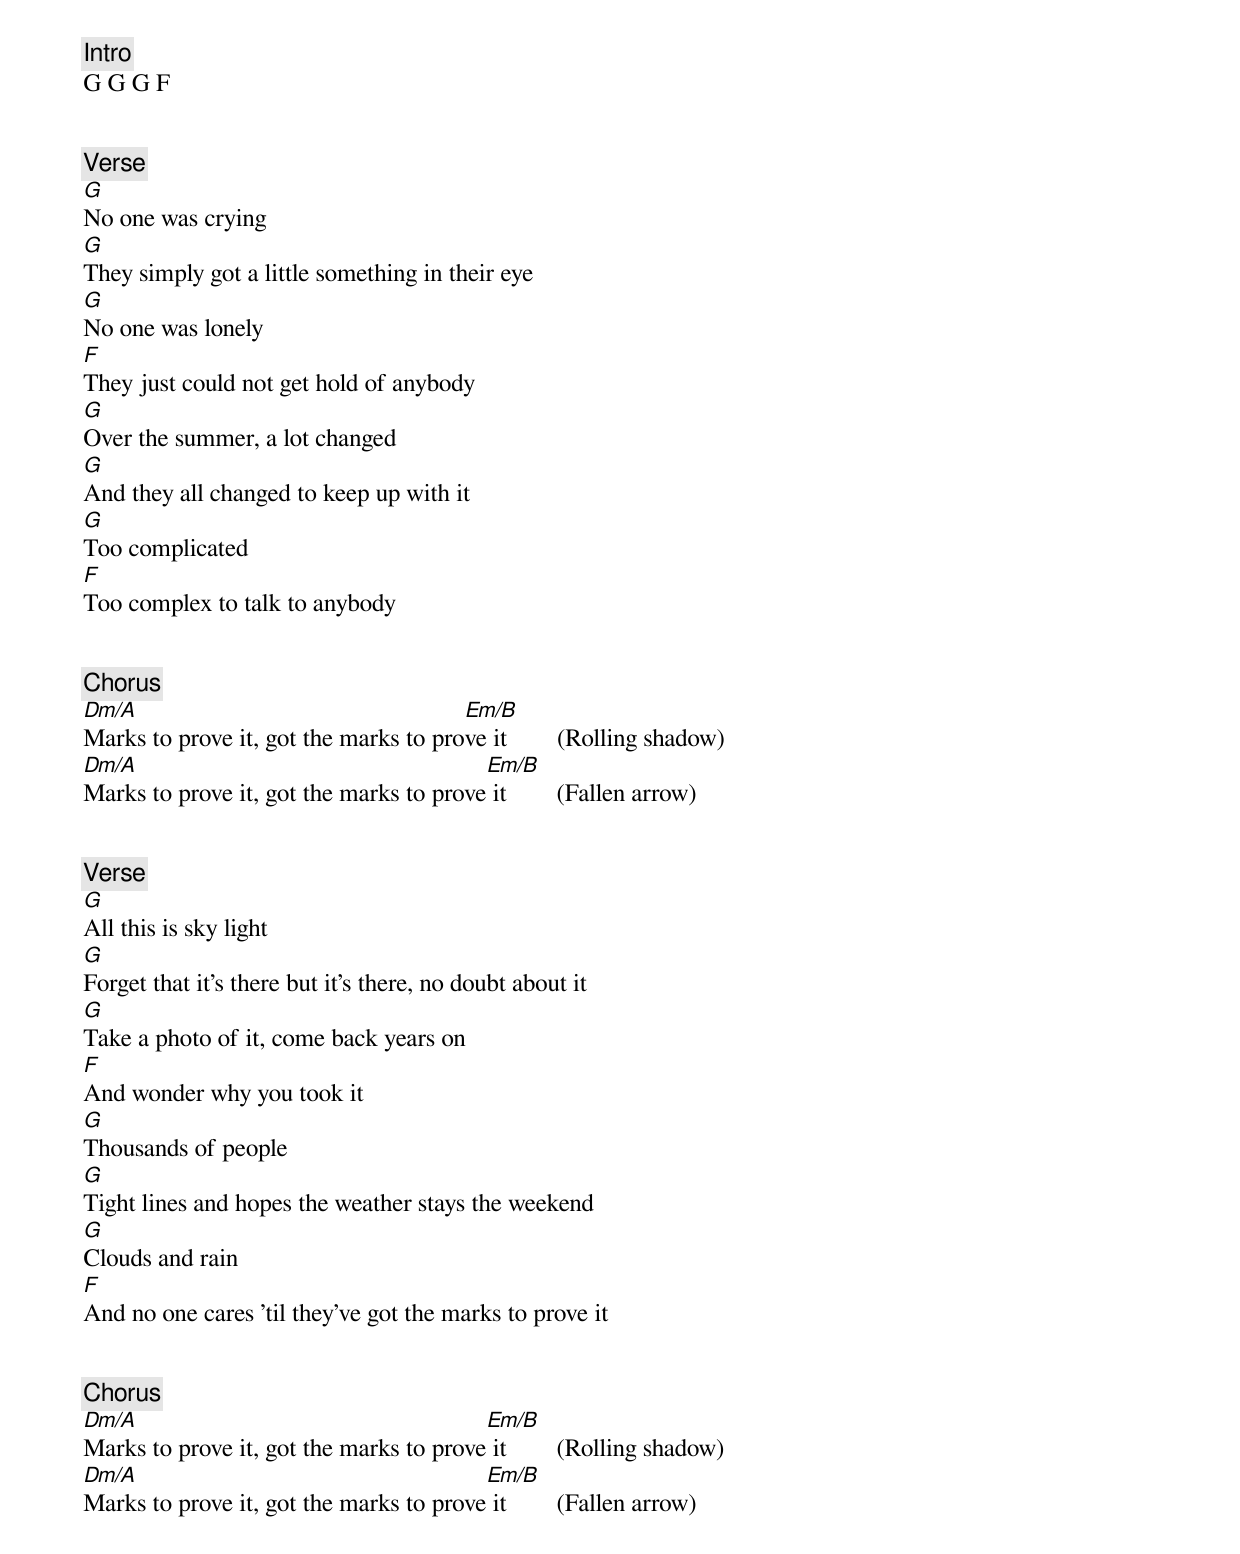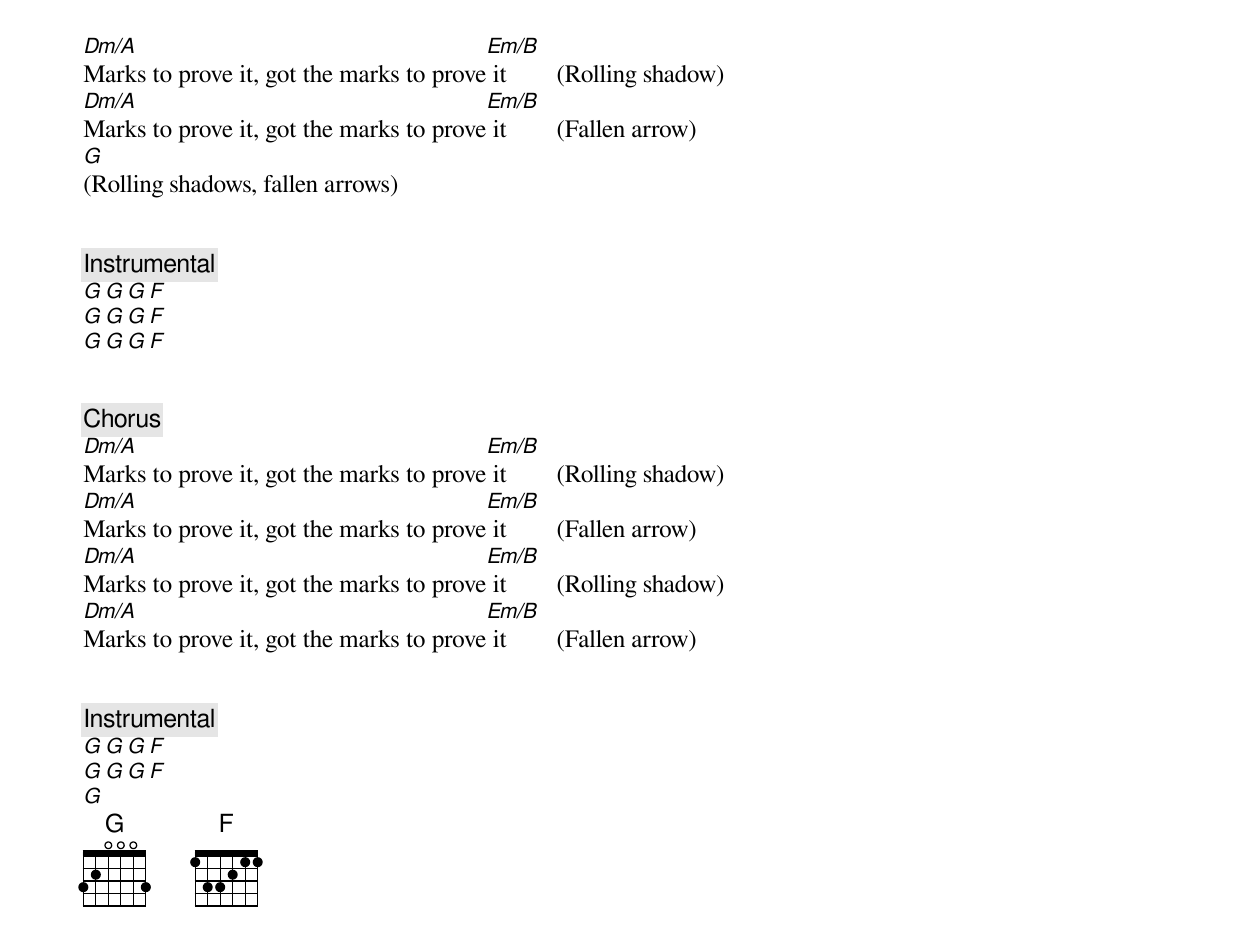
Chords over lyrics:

[Intro]
G G G F


[Verse]
G
No one was crying
G
They simply got a little something in their eye
G
No one was lonely
F
They just could not get hold of anybody
G
Over the summer, a lot changed
G
And they all changed to keep up with it
G
Too complicated
F
Too complex to talk to anybody


[Chorus]
Dm/A                                   Em/B
Marks to prove it, got the marks to prove it        (Rolling shadow)
Dm/A                                     Em/B
Marks to prove it, got the marks to prove it        (Fallen arrow)


[Verse]
G
All this is sky light
G
Forget that it's there but it's there, no doubt about it
G
Take a photo of it, come back years on
F
And wonder why you took it
G
Thousands of people
G
Tight lines and hopes the weather stays the weekend
G
Clouds and rain
F
And no one cares 'til they've got the marks to prove it


[Chorus]
Dm/A                                     Em/B
Marks to prove it, got the marks to prove it        (Rolling shadow)
Dm/A                                     Em/B
Marks to prove it, got the marks to prove it        (Fallen arrow)
Dm/A                                     Em/B
Marks to prove it, got the marks to prove it        (Rolling shadow)
Dm/A                                     Em/B
Marks to prove it, got the marks to prove it        (Fallen arrow)
G
(Rolling shadows, fallen arrows)


[Instrumental]
G G G F
G G G F
G G G F


[Chorus]
Dm/A                                     Em/B
Marks to prove it, got the marks to prove it        (Rolling shadow)
Dm/A                                     Em/B
Marks to prove it, got the marks to prove it        (Fallen arrow)
Dm/A                                     Em/B
Marks to prove it, got the marks to prove it        (Rolling shadow)
Dm/A                                     Em/B
Marks to prove it, got the marks to prove it        (Fallen arrow)


[Instrumental]
G G G F
G G G F
G
